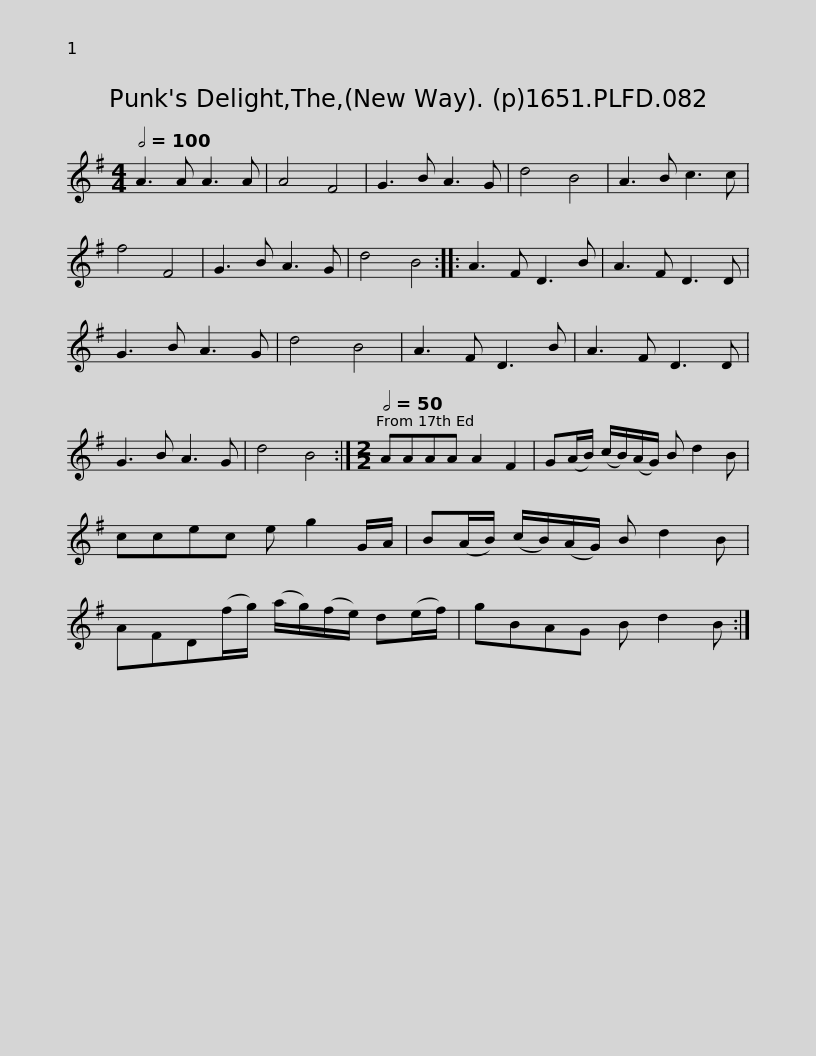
X:1
L:1/8
Q:1/2=100
M:4/4
I:linebreak $
K:G
V:1 treble
V:1
 A3 A A3 A | A4 F4 | G3 B A3 G | d4 B4 | A3 B c3 c | %5
 f4 F4 | G3 B A3 G | d4 B4 :: A3 F D3 B |$ A3 F D3 D | %10
 G3 B A3 G | d4 B4 | A3 F D3 B | A3 F D3 D | G3 B A3 G | %15
 d4 B4 :|[M:2/2][Q:1/2=50] AAAA A2 F2 |$ G(A/B/) (c/B/)(A/G/) B d2 B | ccec e g2 G/A/ | B(A/B/) (c/B/)(A/G/) B d2 B | %20
 AFD(f/g/) (a/g/)(f/e/) d(e/f/) |$ gBAG B d2 B :| %22
